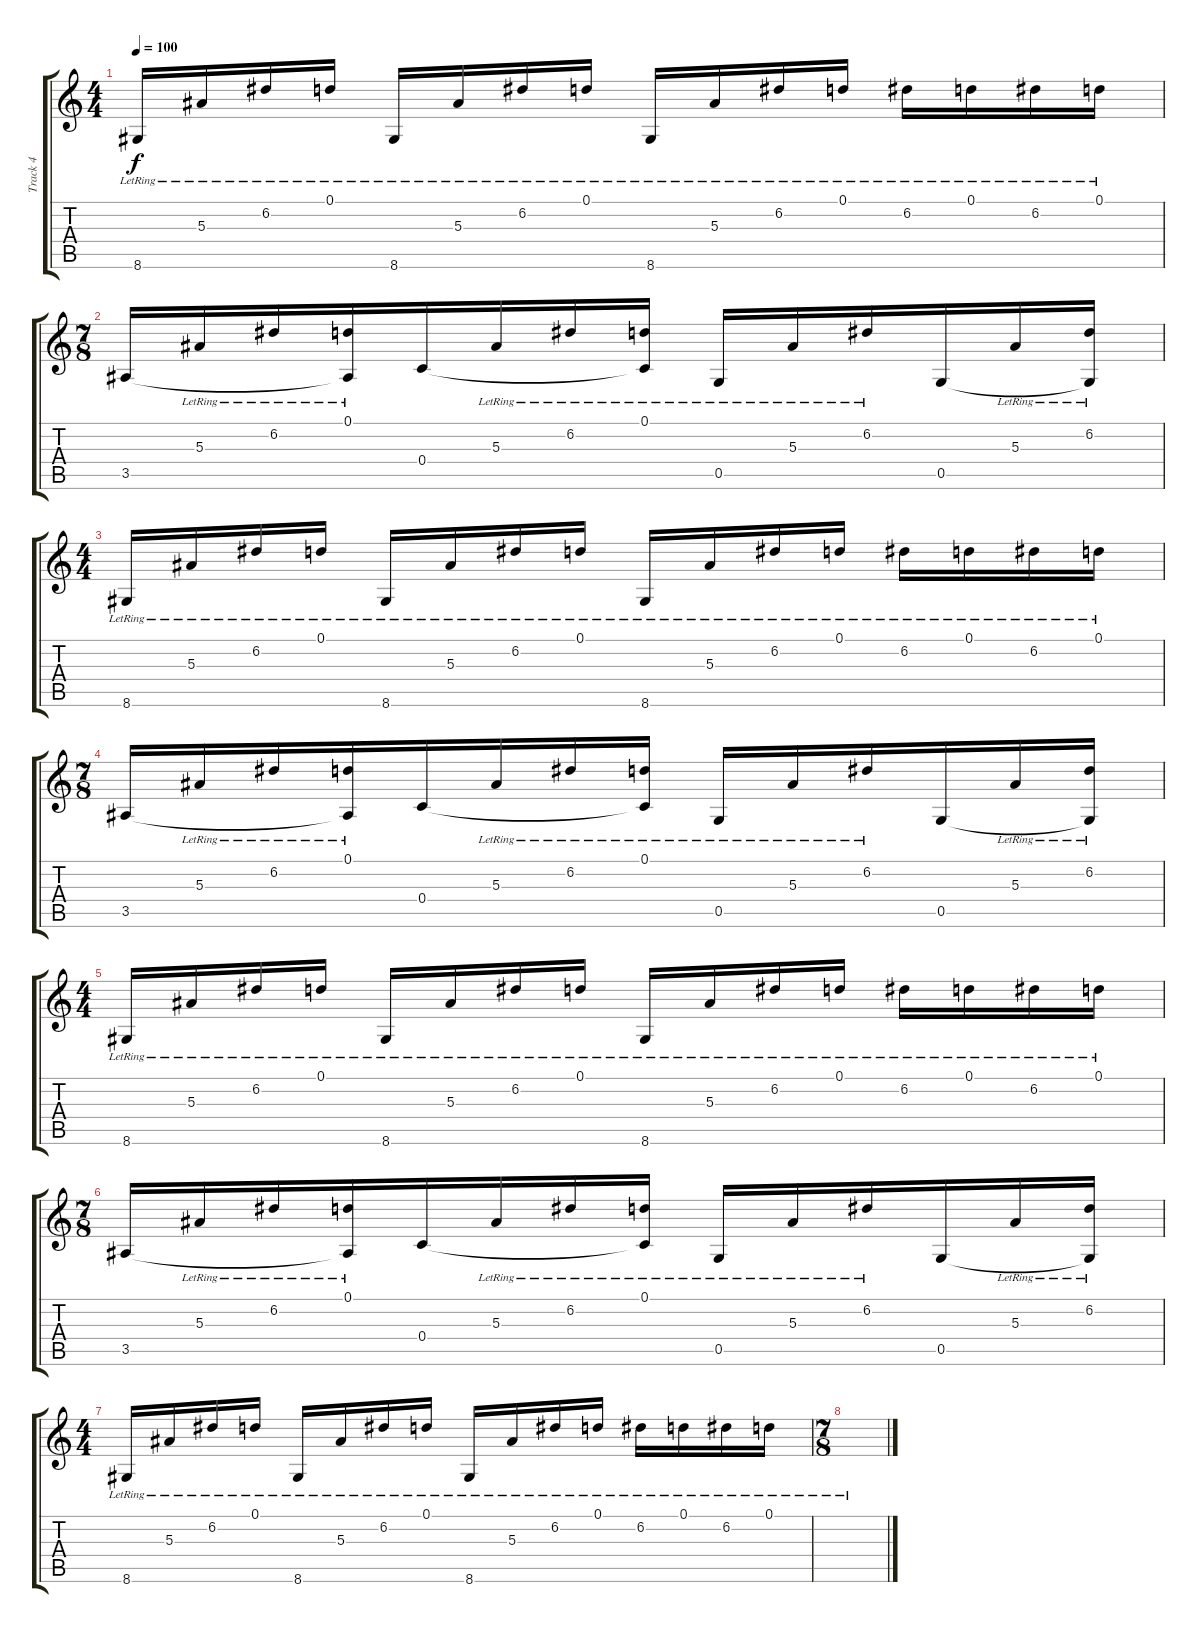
\track ("Track 4" "Track 4") {instrument electricguitarjazz}
\staff {score tabs}
\tuning (D4 A3 F3 C3 G2 C2) {hide}
\ts (4 4)
\tempo 100
\clef g2
\ks c
8.6{lr}.16{dy f} 5.3{lr}.16 6.2{lr}.16 0.1{lr}.16 8.6{lr}.16 5.3{lr}.16 6.2{lr}.16 0.1{lr}.16 8.6{lr}.16 5.3{lr}.16 6.2{lr}.16 0.1{lr}.16 6.2{lr}.16 0.1{lr}.16 6.2{lr}.16 0.1{lr}.16 |
\ts (7 8)
3.5.16 5.3{lr}.16 6.2{lr}.16 (0.1{lr} 3.5{t}).16 0.4.16 5.3{lr}.16 6.2{lr}.16 (0.1{lr} 0.4{t}).16 0.5{lr}.16 5.3{lr}.16 6.2{lr}.16 0.5.16 5.3{lr}.16 (6.2{lr} 0.5{t}).16 |
\ts (4 4)
8.6{lr}.16 5.3{lr}.16 6.2{lr}.16 0.1{lr}.16 8.6{lr}.16 5.3{lr}.16 6.2{lr}.16 0.1{lr}.16 8.6{lr}.16 5.3{lr}.16 6.2{lr}.16 0.1{lr}.16 6.2{lr}.16 0.1{lr}.16 6.2{lr}.16 0.1{lr}.16 |
\ts (7 8)
3.5.16 5.3{lr}.16 6.2{lr}.16 (0.1{lr} 3.5{t}).16 0.4.16 5.3{lr}.16 6.2{lr}.16 (0.1{lr} 0.4{t}).16 0.5{lr}.16 5.3{lr}.16 6.2{lr}.16 0.5.16 5.3{lr}.16 (6.2{lr} 0.5{t}).16 |
\ts (4 4)
8.6{lr}.16 5.3{lr}.16 6.2{lr}.16 0.1{lr}.16 8.6{lr}.16 5.3{lr}.16 6.2{lr}.16 0.1{lr}.16 8.6{lr}.16 5.3{lr}.16 6.2{lr}.16 0.1{lr}.16 6.2{lr}.16 0.1{lr}.16 6.2{lr}.16 0.1{lr}.16 |
\ts (7 8)
3.5.16 5.3{lr}.16 6.2{lr}.16 (0.1{lr} 3.5{t}).16 0.4.16 5.3{lr}.16 6.2{lr}.16 (0.1{lr} 0.4{t}).16 0.5{lr}.16 5.3{lr}.16 6.2{lr}.16 0.5.16 5.3{lr}.16 (6.2{lr} 0.5{t}).16 |
\ts (4 4)
8.6{lr}.16 5.3{lr}.16 6.2{lr}.16 0.1{lr}.16 8.6{lr}.16 5.3{lr}.16 6.2{lr}.16 0.1{lr}.16 8.6{lr}.16 5.3{lr}.16 6.2{lr}.16 0.1{lr}.16 6.2{lr}.16 0.1{lr}.16 6.2{lr}.16 0.1{lr}.16 |
\ts (7 8)
